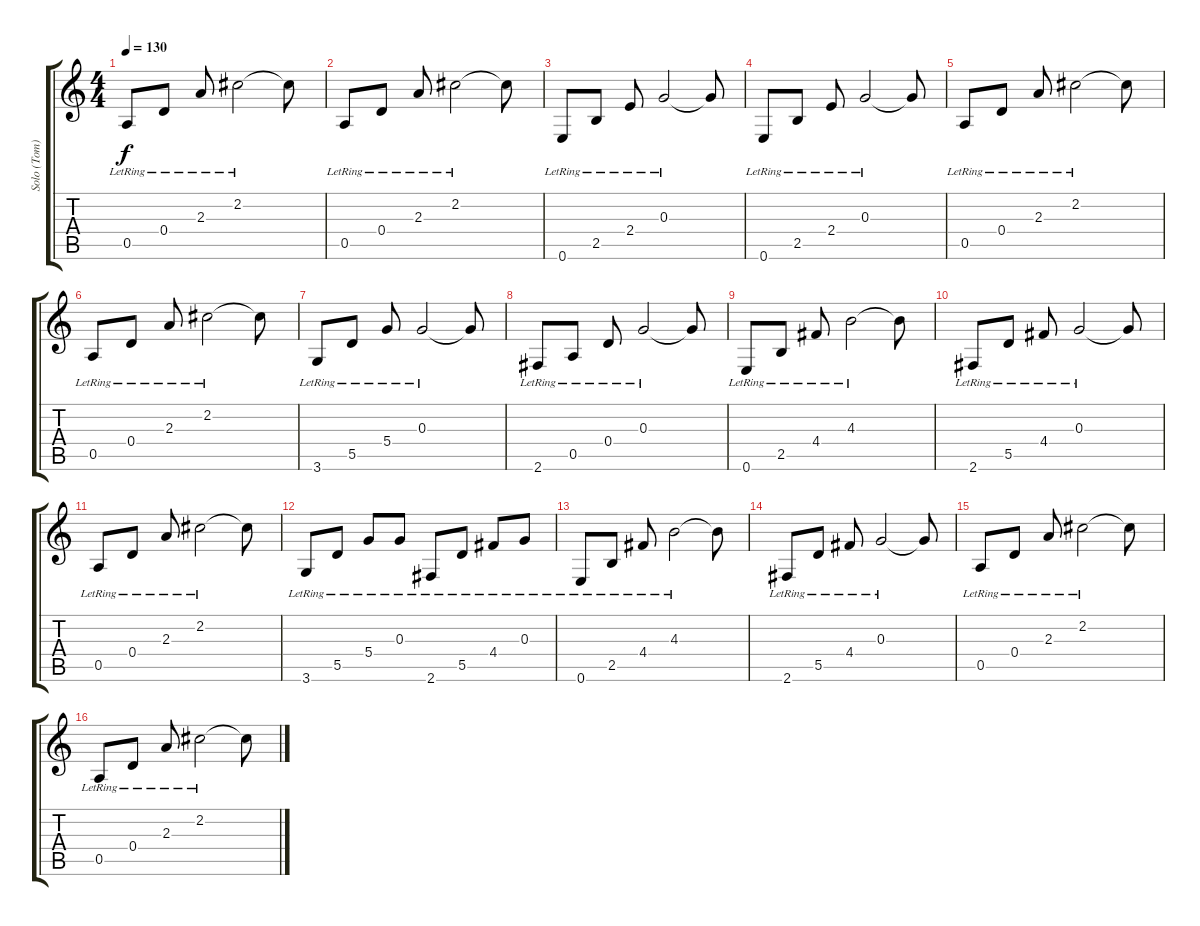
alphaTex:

\track ("Solo (Tom)" "Solo (Tom)") {instrument electricguitarjazz}
\staff {score tabs}
\tuning (E4 B3 G3 D3 A2 E2) {hide}
\ts (4 4)
\tempo 130
\clef g2
\ks c
0.5{lr}.8{dy f} 0.4{lr}.8 2.3{lr}.8 2.2{lr}.2 2.2{t}.8 |
0.5{lr}.8 0.4{lr}.8 2.3{lr}.8 2.2{lr}.2 2.2{t}.8 |
0.6{lr}.8 2.5{lr}.8 2.4{lr}.8 0.3{lr}.2 0.3{t}.8 |
0.6{lr}.8 2.5{lr}.8 2.4{lr}.8 0.3{lr}.2 0.3{t}.8 |
0.5{lr}.8 0.4{lr}.8 2.3{lr}.8 2.2{lr}.2 2.2{t}.8 |
0.5{lr}.8 0.4{lr}.8 2.3{lr}.8 2.2{lr}.2 2.2{t}.8 |
3.6{lr}.8 5.5{lr}.8 5.4{lr}.8 0.3{lr}.2 0.3{t}.8 |
2.6{lr}.8 0.5{lr}.8 0.4{lr}.8 0.3{lr}.2 0.3{t}.8 |
0.6{lr}.8 2.5{lr}.8 4.4{lr}.8 4.3{lr}.2 4.3{t}.8 |
2.6{lr}.8 5.5{lr}.8 4.4{lr}.8 0.3{lr}.2 0.3{t}.8 |
0.5{lr}.8 0.4{lr}.8 2.3{lr}.8 2.2{lr}.2 2.2{t}.8 |
3.6{lr}.8 5.5{lr}.8 5.4{lr}.8 0.3{lr}.8 2.6{lr}.8 5.5{lr}.8 4.4{lr}.8 0.3{lr}.8 |
0.6{lr}.8 2.5{lr}.8 4.4{lr}.8 4.3{lr}.2 4.3{t}.8 |
2.6{lr}.8 5.5{lr}.8 4.4{lr}.8 0.3{lr}.2 0.3{t}.8 |
0.5{lr}.8 0.4{lr}.8 2.3{lr}.8 2.2{lr}.2 2.2{t}.8 |
0.5{lr}.8 0.4{lr}.8 2.3{lr}.8 2.2{lr}.2 2.2{t}.8
